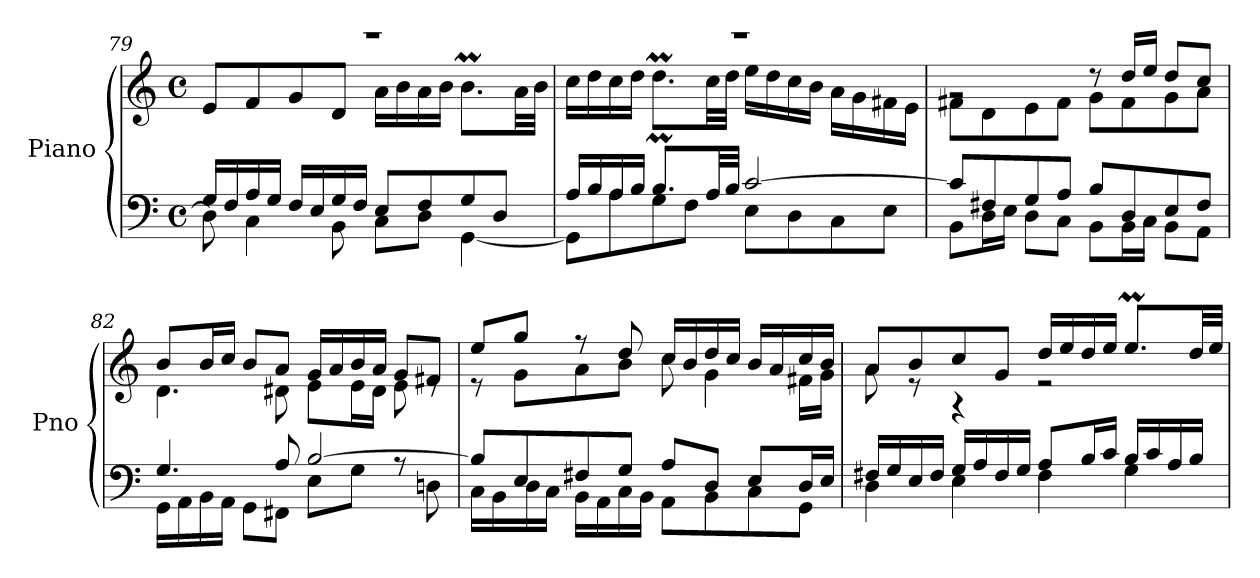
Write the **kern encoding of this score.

**kern	**kern
*part1	*part1
*staff2	*staff1
*I"Piano	*
*I'Pno	*
!!LO:LB:g=z
*clefF4	*clefG2
*k[]	*k[]
*M4/4	*M4/4
*met(c)	*met(c)
=79	=79
*^	*^
16G/LL	8D\]	8e/L	1reee
16F/	.	.	.
16A/	4C\	8f/	.
16G/JJ	.	.	.
16F/LL	.	8g/	.
16E/	.	.	.
16G/	8BB\	8d/J	.
16F/JJ	.	.	.
8E/L	8C\L	16a\LL	.
.	.	16b\	.
8F/	8D\J	16a\	.
.	.	16b\JJ	.
8G/	[4GG\	8.bm\L	.
8D/J	.	.	.
.	.	32a\LL	.
.	.	32b\JJJ	.
=80	=80	=80	=80
16A/LL	8GG\L]	16cc\LL	1reee
16B/	.	16dd\	.
16A/	8A\	16cc\	.
16B/JJ	.	16dd\JJ	.
8.Bm/L	8G\	8.ddM\L	.
.	8F\J	.	.
32A/LL	.	32cc\LL	.
32B/JJJ	.	32dd\JJJ	.
[2c/	8E\L	16ee\LL	.
.	.	16dd\	.
.	8D\	16cc\	.
.	.	16b\JJ	.
.	8C\	16a\LL	.
.	.	16g\	.
.	8E\J	16f#X\	.
.	.	16e\JJ	.
=81	=81	=81	=81
8c/L]	8BB\L	2rg	8f#X\L
8F#X/	16D\L	.	8d\
.	16E\JJ	.	.
8G/	8D\L	.	8e\
8A/J	8C\J	.	8f#\J
8B/L	8BB\L	8r	8g\L
8D/	16BB\L	16dd/LL	8f#\
.	16C\JJ	16ee/JJ	.
8E/	8BB\L	8dd/L	8g\
8F#/J	8AA\J	8cc/J	8a\J
!!LO:LB:g=z	!!
=82	=82	=82	=82
4.G/	16GG\LL	8b/L	4.d\
.	16AA\	.	.
.	16BB\	16b/L	.
.	16AA\JJ	16cc/JJ	.
.	8GG\L	8b/L	.
8A/	8FF#X\J	8a/J	8d#X\
[2B/	8E\L	16g/LL	8e\L
.	.	16a/	.
.	8G\J	16b/	16e\L
.	.	16a/JJ	16d#\JJ
.	8rA	8g/L	8e\
.	8Dn\	8f#X/J	8re
=83	=83	=83	=83
8B/L]	16C\LL	8ee/L	8r
.	16BB\	.	.
8E/	16D\	8gg/J	8g\L
.	16C\JJ	.	.
8F#X/	16BB\LL	8r	8a\
.	16AA\	.	.
8G/J	16C\	8dd/	8b\J
.	16BB\JJ	.	.
8A/L	8AA\L	16cc/LL	8cc\
.	.	16b/	.
8D/J	8BB\	16dd/	4g\
.	.	16cc/JJ	.
8E/L	8C\	16b/LL	.
.	.	16a/	.
16D/L	8GG\J	16cc/	16f#X\LL
16E/JJ	.	16b/JJ	16g\JJ
!!LO:LB:g=z	!!
=84	=84	=84	=84
16F#X/LL	4D\	8a/L	8a\
16G/	.	.	.
16E/	.	8b/	8r
16F#/JJ	.	.	.
16G/LL	4E\	8cc/	4r
16A/	.	.	.
16F#/	.	8g/J	.
16G/JJ	.	.	.
8A/L	4F#\	16dd/LL	2r
.	.	16ee/	.
16B/L	.	16dd/	.
16c/JJ	.	16ee/JJ	.
16B/LL	4G\	8.eem/L	.
16c/	.	.	.
16A/	.	.	.
16B/JJ	.	32dd/LL	.
.	.	32ee/JJJ	.
*v	*v	*	*
*	*v	*v
=	=
*-	*-
